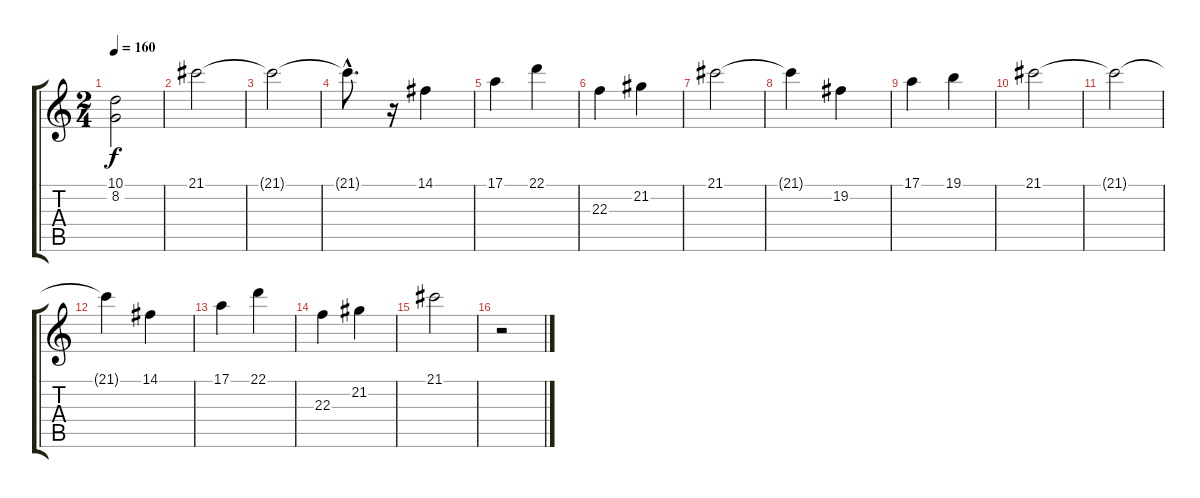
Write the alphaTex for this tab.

\track "" {instrument stringensemble2}
\staff {score tabs}
\tuning (E4 B3 G3 D3 A2 E2) {hide}
\ts (2 4)
\tempo 160
\clef g2
\ks c
(10.1{t} 8.2{t}).2{dy f} |
21.1.2 |
21.1{t}.2 |
21.1{hac t}.8{d} r.16 14.1.4 |
17.1.4 22.1.4 |
22.3.4 21.2.4 |
21.1.2 |
21.1{t}.4 19.2.4 |
17.1.4 19.1.4 |
21.1.2 |
21.1{t}.2 |
21.1{t}.4 14.1.4 |
17.1.4 22.1.4 |
22.3.4 21.2.4 |
21.1.2 |
r.2
